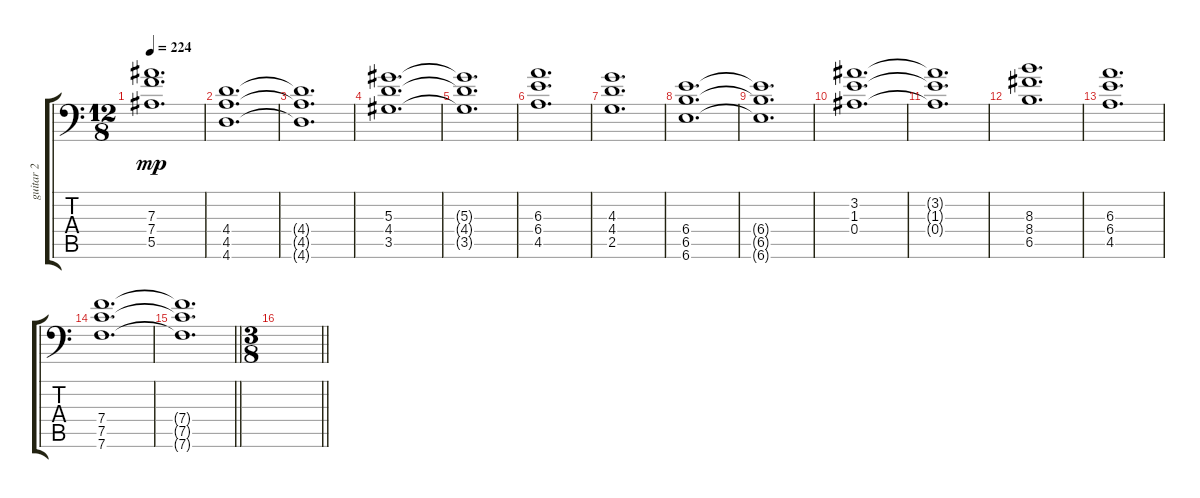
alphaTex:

\track ("guitar 2" "guitar 2") {instrument overdrivenguitar}
\staff {score tabs}
\tuning (C4 G3 Eb3 Bb2 F2 Bb1) {hide}
\ts (12 8)
\tempo 224
\clef f4
\ks c
(7.3{t} 7.4{t} 5.5{t}).1{d dy mp} |
(4.4 4.5 4.6).1{d} |
(4.4{t} 4.5{t} 4.6{t}).1{d} |
(5.3 4.4 3.5).1{d} |
(5.3{t} 4.4{t} 3.5{t}).1{d} |
(6.3 6.4 4.5).1{d} |
(4.3 4.4 2.5).1{d} |
(6.4 6.5 6.6).1{d} |
(6.4{t} 6.5{t} 6.6{t}).1{d} |
(3.2 1.3 0.4).1{d} |
(3.2{t} 1.3{t} 0.4{t}).1{d} |
(8.3 8.4 6.5).1{d} |
(6.3 6.4 4.5).1{d} |
(7.4 7.5 7.6).1{d} |
\barLineRight lightlight
(7.4{t} 7.5{t} 7.6{t}).1{d} |
\ts (3 8)
\barLineRight lightlight
